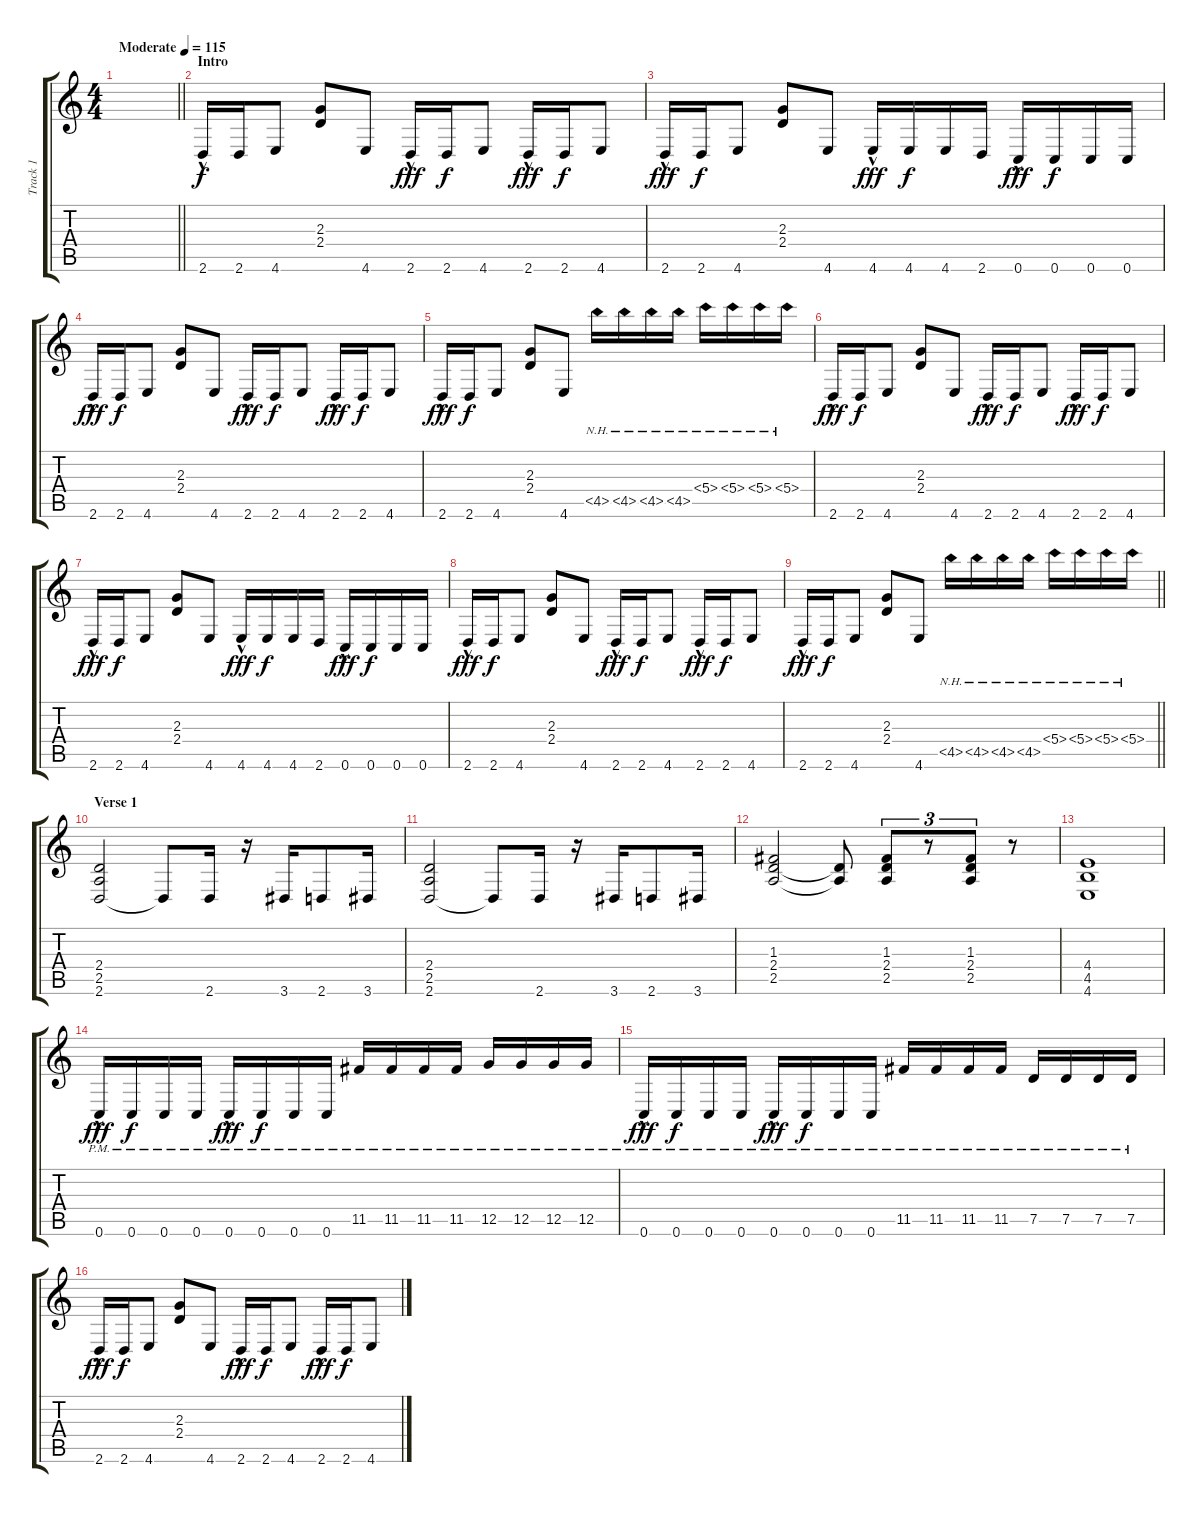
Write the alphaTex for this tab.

\track ("Track 1" "Track 1") {instrument distortionguitar}
\staff {score tabs}
\tuning (D4 A3 F3 C3 G2 C2) {hide}
\ts (4 4)
\tempo (115 "Moderate")
\clef g2
\barLineRight lightlight
\ks c
|
\section ("" "Intro")
2.6{hac}.16 2.6.16{dy f} 4.6.8 (2.3 2.4).8 4.6.8 2.6{hac}.16{dy fff} 2.6.16{dy f} 4.6.8 2.6{hac}.16{dy fff} 2.6.16{dy f} 4.6.8 |
2.6{hac}.16{dy fff} 2.6.16{dy f} 4.6.8 (2.3 2.4).8 4.6.8 4.6{hac}.16{dy fff} 4.6.16{dy f} 4.6.16 2.6.16 0.6{hac}.16{dy fff} 0.6.16{dy f} 0.6.16 0.6.16 |
2.6{hac}.16{dy fff} 2.6.16{dy f} 4.6.8 (2.3 2.4).8 4.6.8 2.6{hac}.16{dy fff} 2.6.16{dy f} 4.6.8 2.6{hac}.16{dy fff} 2.6.16{dy f} 4.6.8 |
2.6{hac}.16{dy fff} 2.6.16{dy f} 4.6.8 (2.3 2.4).8 4.6.8 4.5{nh}.16 4.5{nh}.16 4.5{nh}.16 4.5{nh}.16 5.4{nh}.16 5.4{nh}.16 5.4{nh}.16 5.4{nh}.16 |
2.6{hac}.16{dy fff} 2.6.16{dy f} 4.6.8 (2.3 2.4).8 4.6.8 2.6{hac}.16{dy fff} 2.6.16{dy f} 4.6.8 2.6{hac}.16{dy fff} 2.6.16{dy f} 4.6.8 |
2.6{hac}.16{dy fff} 2.6.16{dy f} 4.6.8 (2.3 2.4).8 4.6.8 4.6{hac}.16{dy fff} 4.6.16{dy f} 4.6.16 2.6.16 0.6{hac}.16{dy fff} 0.6.16{dy f} 0.6.16 0.6.16 |
2.6{hac}.16{dy fff} 2.6.16{dy f} 4.6.8 (2.3 2.4).8 4.6.8 2.6{hac}.16{dy fff} 2.6.16{dy f} 4.6.8 2.6{hac}.16{dy fff} 2.6.16{dy f} 4.6.8 |
\barLineRight lightlight
2.6{hac}.16{dy fff} 2.6.16{dy f} 4.6.8 (2.3 2.4).8 4.6.8 4.5{nh}.16 4.5{nh}.16 4.5{nh}.16 4.5{nh}.16 5.4{nh}.16 5.4{nh}.16 5.4{nh}.16 5.4{nh}.16 |
\section ("" "Verse 1")
(2.4 2.5 2.6).2 2.6{t}.8 2.6.16 r.16 3.6.16 2.6.8 3.6.16 |
(2.4 2.5 2.6).2 2.6{t}.8 2.6.16 r.16 3.6.16 2.6.8 3.6.16 |
(1.3 2.4 2.5).2 (2.4{t} 2.5{t}).8 (1.3 2.4 2.5).8{tu (3 2)} r.8{tu (3 2)} (1.3 2.4 2.5).8{tu (3 2)} r.8 |
(4.4 4.5 4.6).1 |
0.6{hac pm}.16{dy fff} 0.6{pm}.16{dy f} 0.6{pm}.16 0.6{pm}.16 0.6{hac pm}.16{dy fff} 0.6{pm}.16{dy f} 0.6{pm}.16 0.6{pm}.16 11.5{pm}.16 11.5{pm}.16 11.5{pm}.16 11.5{pm}.16 12.5{pm}.16 12.5{pm}.16 12.5{pm}.16 12.5{pm}.16 |
0.6{hac pm}.16{dy fff} 0.6{pm}.16{dy f} 0.6{pm}.16 0.6{pm}.16 0.6{hac pm}.16{dy fff} 0.6{pm}.16{dy f} 0.6{pm}.16 0.6{pm}.16 11.5{pm}.16 11.5{pm}.16 11.5{pm}.16 11.5{pm}.16 7.5{pm}.16 7.5{pm}.16 7.5{pm}.16 7.5{pm}.16 |
2.6{hac}.16{dy fff} 2.6.16{dy f} 4.6.8 (2.3 2.4).8 4.6.8 2.6{hac}.16{dy fff} 2.6.16{dy f} 4.6.8 2.6{hac}.16{dy fff} 2.6.16{dy f} 4.6.8
